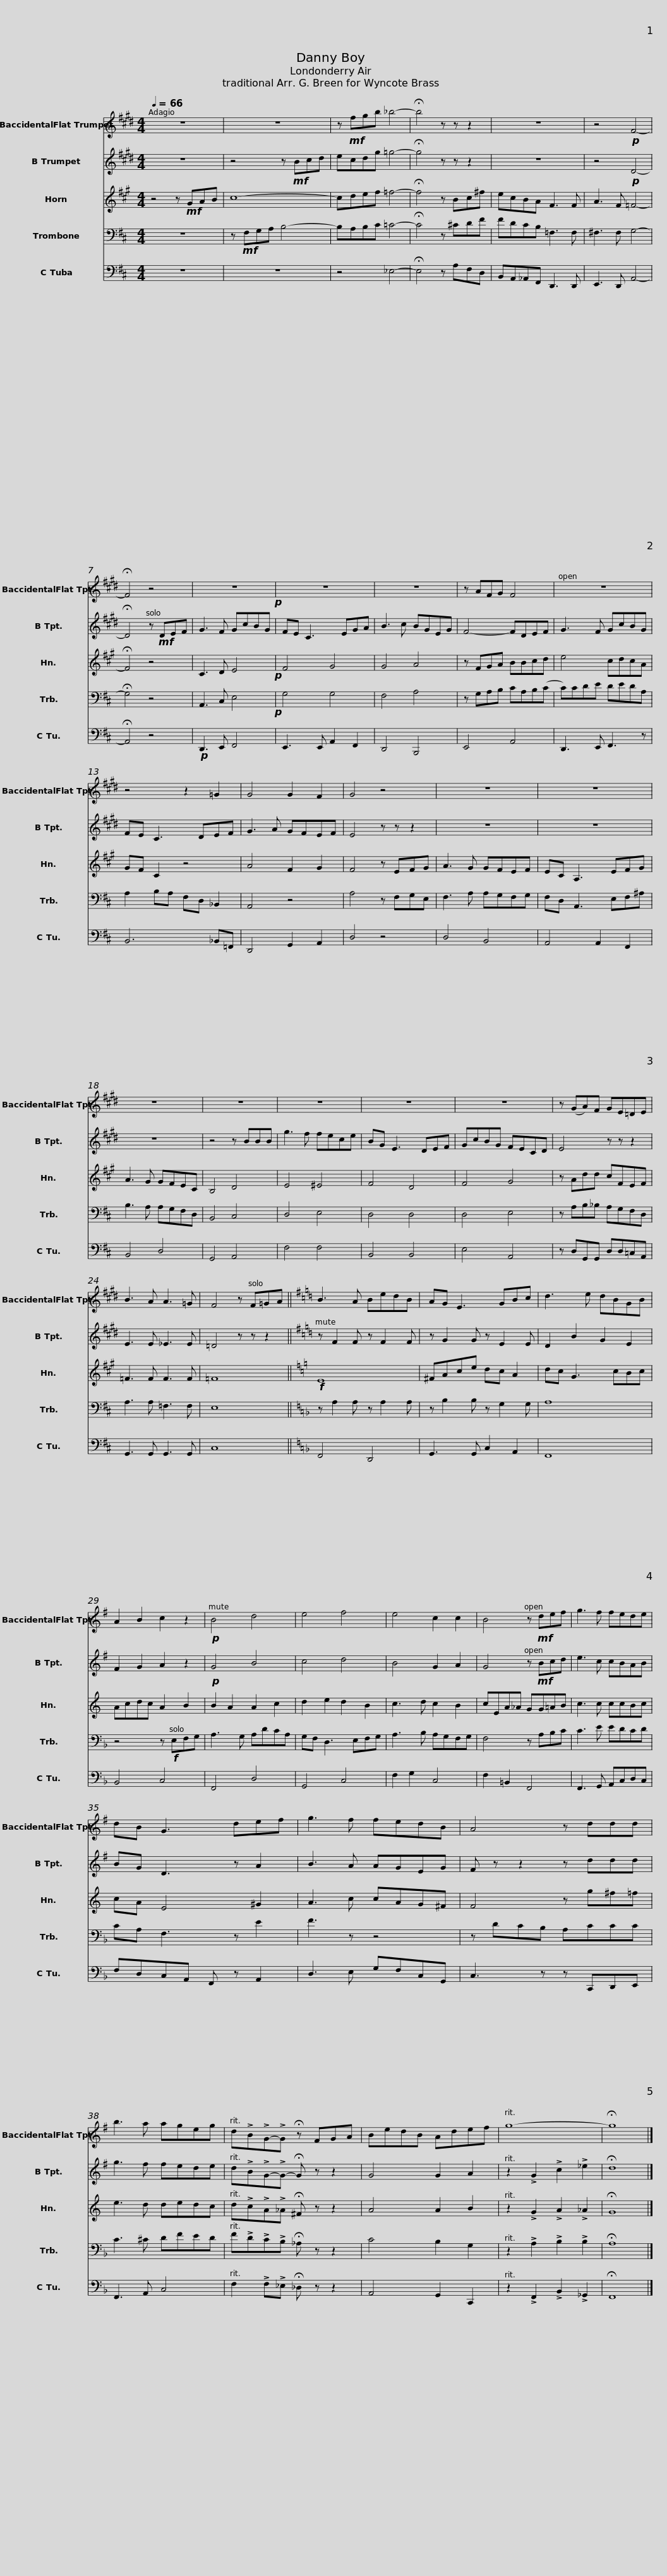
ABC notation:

X:1
%%score 1 2 3 4 5
L:1/8
Q:1/4=66
M:4/4
I:linebreak $
K:D
V:1 treble transpose=-2
V:2 treble transpose=-2
V:3 treble transpose=-7
V:4 bass
V:5 bass
V:1
[K:E] z8 | z8 | z!mf! fgb _b4- | !fermata!b4 z z z2 | z8 | %5
 z4!p! F4- | !fermata!F4 z4 | z8!p! |$ z8 | z8 | %10
 z AFG F4 | z8 | z4 z2 =G2 | G4 G2 F2 | G4 z4 | %15
 z8 |$ z8 | z8 | z8 | z8 | %20
 z8 | z8 | z (GA)F GE=DE | B3 A A3 =G |$ F4 z F=GA || %25
[K:G] B3 A BedB | AG E3 GBc | d3 e dBGB | A2 B2 c2 z2 |!p! B4 d4 | %30
 e4 f4 | e4 c2 c2 |$ B4 z!mf! def | g3 f fede | dB G3 def | %35
 g3 f fedB | A4 z ddd | b3 a ageg | d!>!B!>!G-!>!G !fermata!z FGA |$ BedB Adef | %40
 g8- | !fermata!g8 |] %42
V:2
[K:E] z8 | z4 z!mf! Bcd | ecdg =g4- | !fermata!g4 z z z2 | z8 | %5
 z4!p! D4- | !fermata!D4 z!mf! DEF | G3 F GcBG |$ FE C3 EGA | B3 c BGEG | %10
 F4- FDEF | G3 F GcBG | FE C3 DEF | G3 A GFEF | E4 z z z2 | %15
 z8 |$ z8 | z8 | z4 z BBB | g3 f fece | %20
 BG E3 DEF | GcBG FECD | E4 z z z2 | E3 E _E3 E |$ =D4 z z z2 || %25
[K:G] z F2 F z F2 F | z G2 G z E2 E | D2 B2 G2 E2 | F2 G2 A2 z2 |!p! G4 B4 | %30
 c4 d4 | B4 G2 A2 |$ G4 z!mf! Bcd | e3 c cBAB | BG D3 z A2 | %35
 B3 A AGEG | F z z2 z ddd | g3 f fede | d!>!B!>!G-!>!G- !fermata!G z z2 |$ G4 G2 A2 | %40
 z2 !>!G2 !>!c2 !>!_e2 | !fermata!d8 |] %42
V:3
[K:A] z4 z!mf! GAB | c8- | cdef =f4- | !fermata!f4 z Bc^f | ecBA F3 F | %5
 A3 F =F4- | !fermata!F4 z4 | C3 D E4!p! |$ F4 G4 | G4 A4 | %10
 z FGA BBcd | e4 cdcA | GF C2 z4 | A4 F2 G2 | F4 z EFG | %15
 A3 G GFEF |$ EC A,3 EFG | A3 G GFEC | B,4 D4 | E4 ^E4 | %20
 F4 D4 | F4 G4 | z Add cFEF | =F3 F F3 F |$ =F8 || %25
[K:C]!f! E8 | ^FAce dc A2 | dc G3 cBc | Acdc A2 B2 | B2 A2 A2 c2 | %30
 d2 e2 d2 B2 | c3 d c2 B2 |$ cEA_A GG=AB | c3 c ccBc | cA E4 ^G2 | %35
 A3 c cAG^F | F4 z g^f=f | e3 d dedc | d!>!c!>!A!>!_A !fermata!^F z z2 |$ A4 A2 B2 | %40
 z2 !>!G2 !>!A2 !>!_A2 | !fermata!G8 |] %42
V:4
 z8 | z!mf! F,G,A, B,4- | B,A,B,C =C4- | !fermata!C4 z ^CDF | FDCB, =F,3 F, | %5
 ^F,3 F, G,4- | !fermata!G,4 z4 | A,,3 C, E,4!p! |$ G,4 G,4 | F,4 A,4 | %10
 z G,A,B, CA,B,(C | C)CDE DEDA, | A,2 B,A, F,D, _B,,2 | A,,4 z4 | A,4 z F,G,E, | %15
 F,3 A, A,G,F,G, |$ F,D, A,,3 E,F,^A, | B,3 A, A,G,F,D, | B,,4 C,4 | D,4 E,4 | %20
 D,4 D,4 | D,4 E,4 | z A,B,_B, A,G,F,D, | A,3 A, =F,3 F, |$ E,8 || %25
[K:F] z A,2 A, z A,2 A, | z B,2 B, z G,2 G, | A,8 | z4 z!f! E,F,G, | A,3 G, A,DCA, | %30
 G,F, D,3 E,F,G, | A,3 B, A,G,F,G, |$ F,4 z A,B,C | C3 E EDCD | CA, F,3 z E2 | %35
 F3 z z4 | z DCB, A,CCC | C3 ^C DFED | F!>!D!>!C!>!B, !fermata!_A, z z2 |$ C4 B,2 G,2 | %40
 z2 !>!A,2 !>!B,2 !>!B,2 | !fermata!A,8 |] %42
V:5
 z8 | z8 | z4 _E,4- | !fermata!E,4 z A,F,D, | B,,A,,_A,,F,, D,,3 D,, | %5
 E,,3 D,, A,,4- | !fermata!A,,4 z4 |!p! D,,3 E,, F,,4 |$ E,,3 E,, A,,2 F,,2 | D,,4 B,,,4 | %10
 E,,4 A,,4 | D,,3 E,, F,,3 z | B,,6 _B,,=F,, | D,,4 G,,2 A,,2 | D,4 z4 | %15
 D,4 B,,4 |$ A,,4 A,,2 F,,2 | B,,4 D,4 | G,,4 A,,4 | F,4 F,4 | %20
 B,,4 B,,4 | E,4 A,,4 | z D,G,,G,, D,D,=C,A,, | G,,3 G,, G,,3 G,, |$ C,8 || %25
[K:F] F,,4 D,,4 | G,,3 G,, C,2 A,,2 | F,,8 | B,,4 C,4 | F,,4 D,4 | %30
 G,,4 C,4 | F,2 G,2 C,4 |$ F,2 =B,,2 F,,4 | F,,3 G,, A,,C,D,C, | F,D,C,A,, F,, z A,,2 | %35
 D,3 E, G,F,C,G,, | C,3 z z C,,D,,E,, | F,,3 A,, C,4 | F,2 !>!F,!>!_E, !fermata!_D, z z2 |$ A,,4 G,,2 C,,2 | %40
 z2 !>!F,,2 !>!B,,2 !>!_G,,2 | !fermata!F,,8 |] %42
